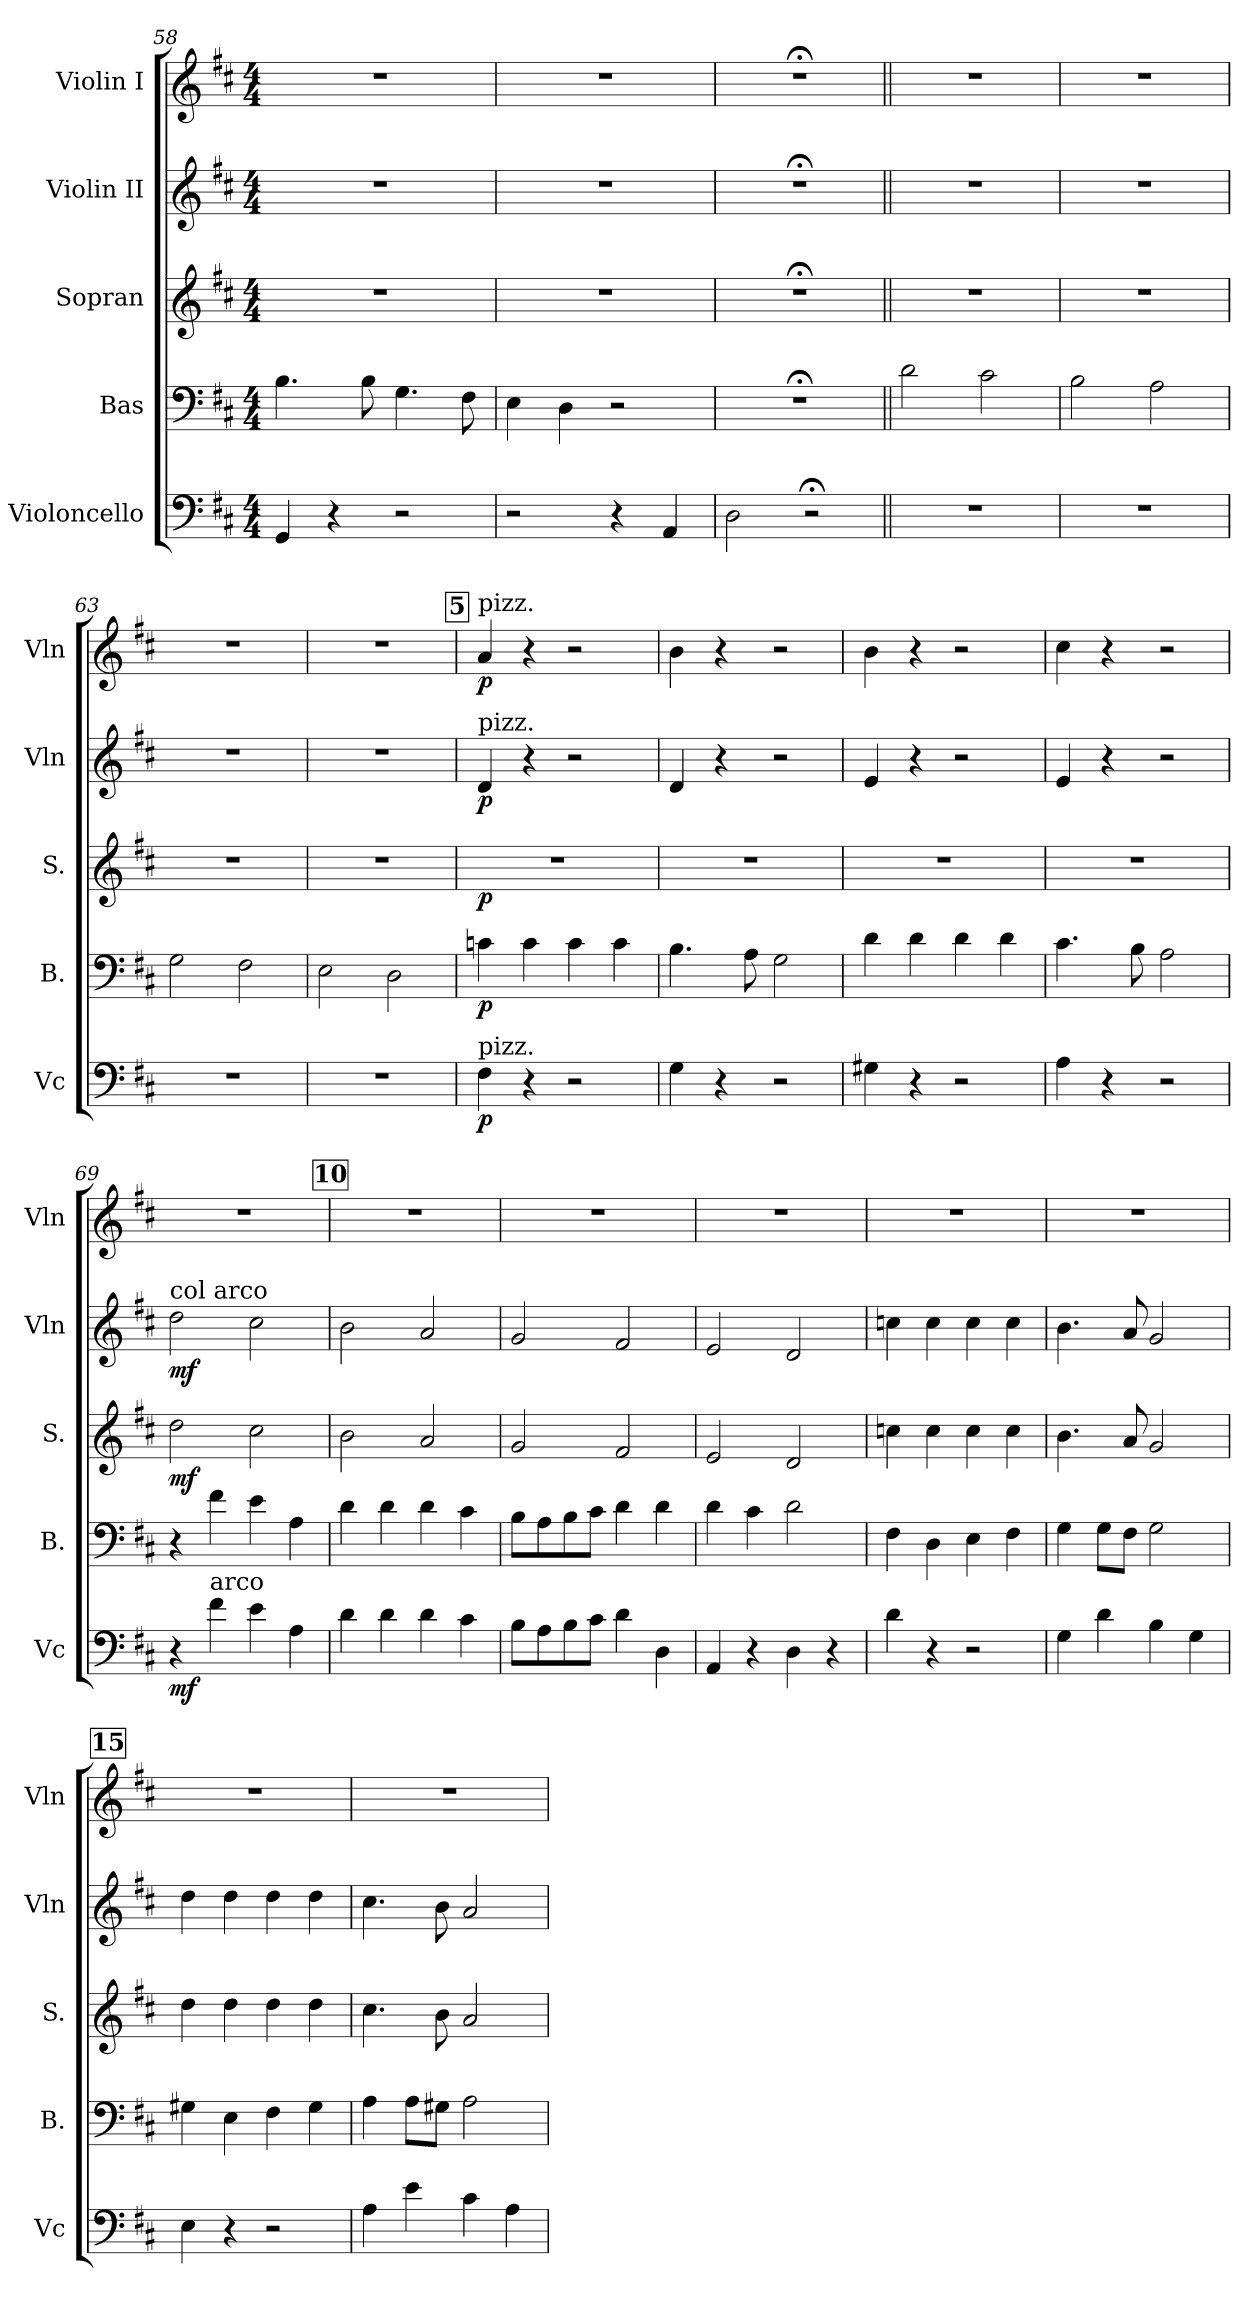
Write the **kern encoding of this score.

**kern	**dynam	**kern	**dynam	**kern	**dynam	**kern	**dynam	**kern	**dynam
*part5	*part5	*part4	*part4	*part3	*part3	*part2	*part2	*part1	*part1
*staff5	*staff5	*staff4	*staff4	*staff3	*staff3	*staff2	*staff2	*staff1	*staff1
*I"Violoncello	*	*I"Bas	*	*I"Sopran	*	*I"Violin II	*	*I"Violin I	*
*I'Vc	*	*I'B.	*	*I'S.	*	*I'Vln	*	*I'Vln	*
*clefF4	*	*clefF4	*	*clefG2	*	*clefG2	*	*clefG2	*
*k[f#c#]	*	*k[f#c#]	*	*k[f#c#]	*	*k[f#c#]	*	*k[f#c#]	*
*M4/4	*	*M4/4	*	*M4/4	*	*M4/4	*	*M4/4	*
=58	=58	=58	=58	=58	=58	=58	=58	=58	=58
4GG/	.	4.B\	.	1r	.	1r	.	1r	.
4r	.	.	.	.	.	.	.	.	.
.	.	8B\	.	.	.	.	.	.	.
2r	.	4.G\	.	.	.	.	.	.	.
.	.	8F#\	.	.	.	.	.	.	.
=59	=59	=59	=59	=59	=59	=59	=59	=59	=59
2r	.	4E\	.	1r	.	1r	.	1r	.
.	.	4D\	.	.	.	.	.	.	.
4r	.	2r	.	.	.	.	.	.	.
4AA/	.	.	.	.	.	.	.	.	.
=60	=60	=60	=60	=60	=60	=60	=60	=60	=60
2D\	.	1r;<	.	1r;<	.	1r;<	.	1r;<	.
2r;<	.	.	.	.	.	.	.	.	.
=61||	=61||	=61||	=61||	=61||	=61||	=61||	=61||	=61||	=61||
1r	.	2d\	.	1r	.	1r	.	1r	.
.	.	2c#\	.	.	.	.	.	.	.
=62	=62	=62	=62	=62	=62	=62	=62	=62	=62
1r	.	2B\	.	1r	.	1r	.	1r	.
.	.	2A\	.	.	.	.	.	.	.
=63	=63	=63	=63	=63	=63	=63	=63	=63	=63
1r	.	2G\	.	1r	.	1r	.	1r	.
.	.	2F#\	.	.	.	.	.	.	.
=64	=64	=64	=64	=64	=64	=64	=64	=64	=64
1r	.	2E\	.	1r	.	1r	.	1r	.
.	.	2D\	.	.	.	.	.	.	.
!!LO:REH:place=s1:a:B:fs=14:t=5
=65	=65	=65	=65	=65	=65	=65	=65	=65	=65
!	!	!	!	!	!	!	!	!LO:TX:a:t=pizz.	!
!	!	!	!	!	!	!LO:TX:a:t=pizz.	!	!	!
!LO:TX:a:t=pizz.	!	!	!	!	!	!	!	!	!
!	!LO:DY:b	!	!LO:DY:b	!	!LO:DY:b	!	!LO:DY:b	!	!LO:DY:b
4F#\	p	4cn\	p	1r	p	4d/	p	4a/	p
4r	.	4c\	.	.	.	4r	.	4r	.
2r	.	4c\	.	.	.	2r	.	2r	.
.	.	4c\	.	.	.	.	.	.	.
=66	=66	=66	=66	=66	=66	=66	=66	=66	=66
4G\	.	4.B\	.	1r	.	4d/	.	4b\	.
4r	.	.	.	.	.	4r	.	4r	.
.	.	8A\	.	.	.	.	.	.	.
2r	.	2G\	.	.	.	2r	.	2r	.
=67	=67	=67	=67	=67	=67	=67	=67	=67	=67
4G#X\	.	4d\	.	1r	.	4e/	.	4b\	.
4r	.	4d\	.	.	.	4r	.	4r	.
2r	.	4d\	.	.	.	2r	.	2r	.
.	.	4d\	.	.	.	.	.	.	.
=68	=68	=68	=68	=68	=68	=68	=68	=68	=68
4A\	.	4.c#\	.	1r	.	4e/	.	4cc#\	.
4r	.	.	.	.	.	4r	.	4r	.
.	.	8B\	.	.	.	.	.	.	.
2r	.	2A\	.	.	.	2r	.	2r	.
!!LO:LB:g=z
=69	=69	=69	=69	=69	=69	=69	=69	=69	=69
!	!	!	!	!	!	!LO:TX:a:t=col arco	!	!	!
!	!LO:DY:b	!	!	!	!LO:DY:b	!	!LO:DY:b	!	!
4r	mf	4r	.	2dd\	mf	2dd\	mf	1r	.
!LO:TX:a:t=arco	!	!	!	!	!	!	!	!	!
4f#\	.	4f#\	.	.	.	.	.	.	.
4e\	.	4e\	.	2cc#\	.	2cc#\	.	.	.
4A\	.	4A\	.	.	.	.	.	.	.
!!LO:REH:place=s1:a:B:fs=14:t=10
=70	=70	=70	=70	=70	=70	=70	=70	=70	=70
4d\	.	4d\	.	2b\	.	2b\	.	1r	.
4d\	.	4d\	.	.	.	.	.	.	.
4d\	.	4d\	.	2a/	.	2a/	.	.	.
4c#\	.	4c#\	.	.	.	.	.	.	.
=71	=71	=71	=71	=71	=71	=71	=71	=71	=71
8B\L	.	8B\L	.	2g/	.	2g/	.	1r	.
8A\	.	8A\	.	.	.	.	.	.	.
8B\	.	8B\	.	.	.	.	.	.	.
8c#\J	.	8c#\J	.	.	.	.	.	.	.
4d\	.	4d\	.	2f#/	.	2f#/	.	.	.
4D\	.	4d\	.	.	.	.	.	.	.
=72	=72	=72	=72	=72	=72	=72	=72	=72	=72
4AA/	.	4d\	.	2e/	.	2e/	.	1r	.
4r	.	4c#\	.	.	.	.	.	.	.
4D\	.	2d\	.	2d/	.	2d/	.	.	.
4r	.	.	.	.	.	.	.	.	.
=73	=73	=73	=73	=73	=73	=73	=73	=73	=73
4d\	.	4F#\	.	4ccn\	.	4ccn\	.	1r	.
4r	.	4D\	.	4cc\	.	4cc\	.	.	.
2r	.	4E\	.	4cc\	.	4cc\	.	.	.
.	.	4F#\	.	4cc\	.	4cc\	.	.	.
=74	=74	=74	=74	=74	=74	=74	=74	=74	=74
4G\	.	4G\	.	4.b\	.	4.b\	.	1r	.
4d\	.	8G\L	.	.	.	.	.	.	.
.	.	8F#\J	.	8a/	.	8a/	.	.	.
4B\	.	2G\	.	2g/	.	2g/	.	.	.
4G\	.	.	.	.	.	.	.	.	.
!!LO:REH:place=s1:a:B:fs=14:t=15
=75	=75	=75	=75	=75	=75	=75	=75	=75	=75
4E\	.	4G#X\	.	4dd\	.	4dd\	.	1r	.
4r	.	4E\	.	4dd\	.	4dd\	.	.	.
2r	.	4F#\	.	4dd\	.	4dd\	.	.	.
.	.	4G#\	.	4dd\	.	4dd\	.	.	.
=76	=76	=76	=76	=76	=76	=76	=76	=76	=76
4A\	.	4A\	.	4.cc#\	.	4.cc#\	.	1r	.
4e\	.	8A\L	.	.	.	.	.	.	.
.	.	8G#X\J	.	8b\	.	8b\	.	.	.
4c#\	.	2A\	.	2a/	.	2a/	.	.	.
4A\	.	.	.	.	.	.	.	.	.
=	=	=	=	=	=	=	=	=	=
*-	*-	*-	*-	*-	*-	*-	*-	*-	*-
